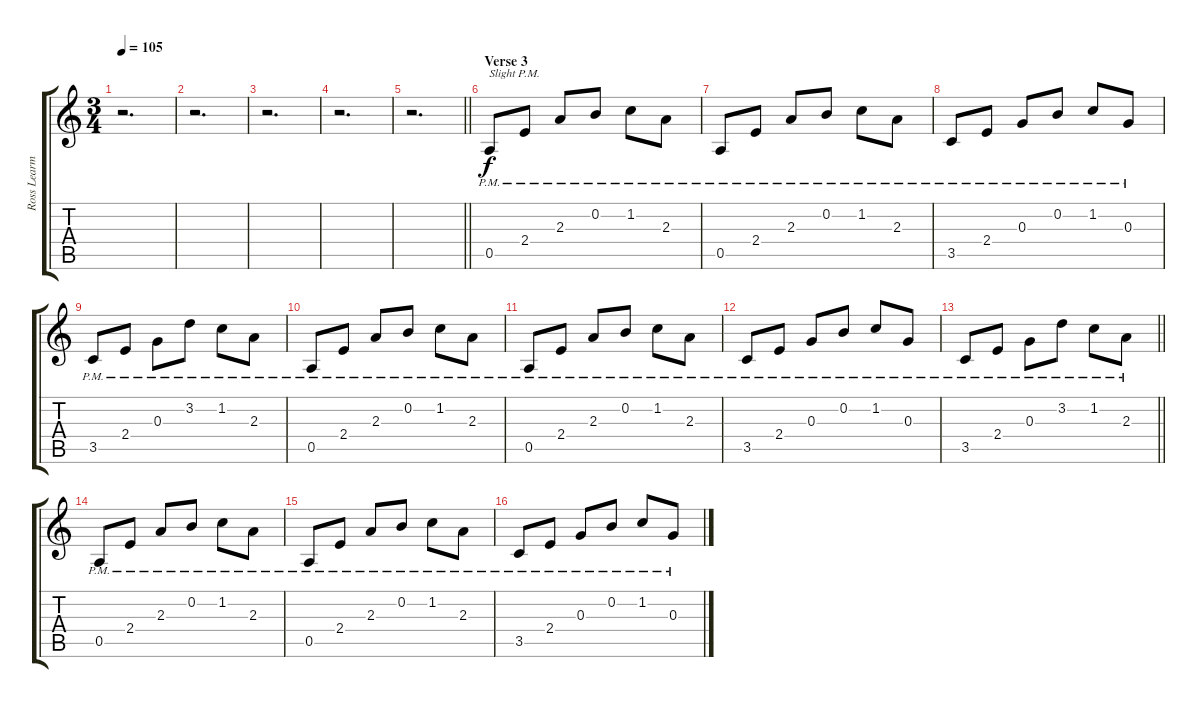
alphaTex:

\track ("Ross Learmonth (Rhythm Guitar)" "Ross Learm") {instrument distortionguitar}
\staff {score tabs}
\tuning (E4 B3 G3 D3 A2 E2) {hide}
\ts (3 4)
\tempo 105
\clef g2
\ks c
r.2{d dy f} |
r.2{d} |
r.2{d} |
r.2{d} |
\barLineRight lightlight
r.2{d} |
\section ("" "Verse 3")
0.5{pm}.8{txt "Slight P.M."} 2.4{pm}.8 2.3{pm}.8 0.2{pm}.8 1.2{pm}.8 2.3{pm}.8 |
0.5{pm}.8 2.4{pm}.8 2.3{pm}.8 0.2{pm}.8 1.2{pm}.8 2.3{pm}.8 |
3.5{pm}.8 2.4{pm}.8 0.3{pm}.8 0.2{pm}.8 1.2{pm}.8 0.3{pm}.8 |
3.5{pm}.8 2.4{pm}.8 0.3{pm}.8 3.2{pm}.8 1.2{pm}.8 2.3{pm}.8 |
0.5{pm}.8 2.4{pm}.8 2.3{pm}.8 0.2{pm}.8 1.2{pm}.8 2.3{pm}.8 |
0.5{pm}.8 2.4{pm}.8 2.3{pm}.8 0.2{pm}.8 1.2{pm}.8 2.3{pm}.8 |
3.5{pm}.8 2.4{pm}.8 0.3{pm}.8 0.2{pm}.8 1.2{pm}.8 0.3{pm}.8 |
\barLineRight lightlight
3.5{pm}.8 2.4{pm}.8 0.3{pm}.8 3.2{pm}.8 1.2{pm}.8 2.3{pm}.8 |
0.5{pm}.8 2.4{pm}.8 2.3{pm}.8 0.2{pm}.8 1.2{pm}.8 2.3{pm}.8 |
0.5{pm}.8 2.4{pm}.8 2.3{pm}.8 0.2{pm}.8 1.2{pm}.8 2.3{pm}.8 |
3.5{pm}.8 2.4{pm}.8 0.3{pm}.8 0.2{pm}.8 1.2{pm}.8 0.3{pm}.8
